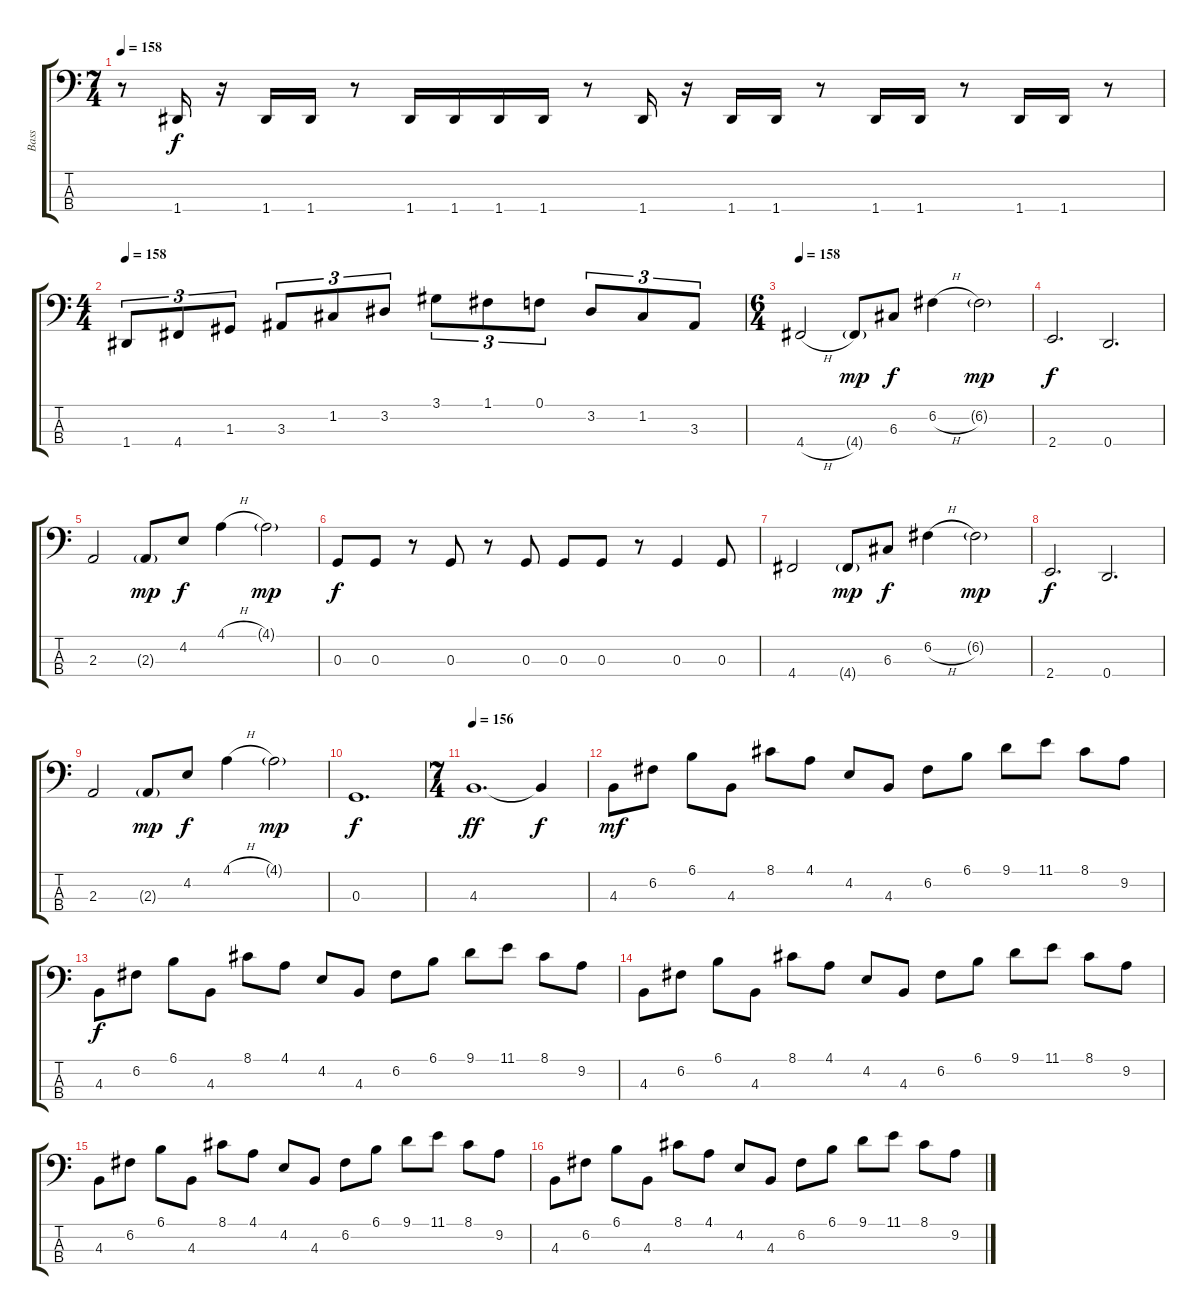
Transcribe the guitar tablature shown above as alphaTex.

\track ("Bass" "Bass") {instrument electricbassfinger}
\staff {score tabs}
\tuning (F2 C2 G1 D1) {hide}
\ts (7 4)
\tempo 158
\clef f4
\ks c
r.8{dy f} 1.4.16 r.16 1.4.16 1.4.16 r.8 1.4.16 1.4.16 1.4.16 1.4.16 r.8 1.4.16 r.16 1.4.16 1.4.16 r.8 1.4.16 1.4.16 r.8 1.4.16 1.4.16 r.8 |
\ts (4 4)
\tempo 158
1.4.8{tu (3 2)} 4.4.8{tu (3 2)} 1.3.8{tu (3 2)} 3.3.8{tu (3 2)} 1.2.8{tu (3 2)} 3.2.8{tu (3 2)} 3.1.8{tu (3 2)} 1.1.8{tu (3 2)} 0.1.8{tu (3 2)} 3.2.8{tu (3 2)} 1.2.8{tu (3 2)} 3.3.8{tu (3 2)} |
\ts (6 4)
\tempo 158
4.4{h}.2 4.4{g}.8{dy mp} 6.3.8{dy f} 6.2{h}.4 6.2{g}.2{dy mp} |
2.4.2{d dy f} 0.4.2{d} |
2.3.2 2.3{g}.8{dy mp} 4.2.8{dy f} 4.1{h}.4 4.1{g}.2{dy mp} |
0.3.8{dy f} 0.3.8 r.8 0.3.8 r.8 0.3.8 0.3.8 0.3.8 r.8 0.3.4 0.3.8 |
4.4.2 4.4{g}.8{dy mp} 6.3.8{dy f} 6.2{h}.4 6.2{g}.2{dy mp} |
2.4.2{d dy f} 0.4.2{d} |
2.3.2 2.3{g}.8{dy mp} 4.2.8{dy f} 4.1{h}.4 4.1{g}.2{dy mp} |
0.3.1{d dy f} |
\ts (7 4)
\tempo 156
4.3.1{d dy ff volume 10} 4.3{t}.4{dy f} |
4.3.8{dy mf} 6.2.8 6.1.8 4.3.8 8.1.8 4.1.8 4.2.8 4.3.8 6.2.8 6.1.8 9.1.8 11.1.8 8.1.8 9.2.8 |
4.3.8{dy f} 6.2.8 6.1.8 4.3.8 8.1.8 4.1.8 4.2.8 4.3.8 6.2.8 6.1.8 9.1.8 11.1.8 8.1.8 9.2.8 |
4.3.8 6.2.8 6.1.8 4.3.8 8.1.8 4.1.8 4.2.8 4.3.8 6.2.8 6.1.8 9.1.8 11.1.8 8.1.8 9.2.8 |
4.3.8 6.2.8 6.1.8 4.3.8 8.1.8 4.1.8 4.2.8 4.3.8 6.2.8 6.1.8 9.1.8 11.1.8 8.1.8 9.2.8 |
4.3.8 6.2.8 6.1.8 4.3.8 8.1.8 4.1.8 4.2.8 4.3.8 6.2.8 6.1.8 9.1.8 11.1.8 8.1.8 9.2.8
